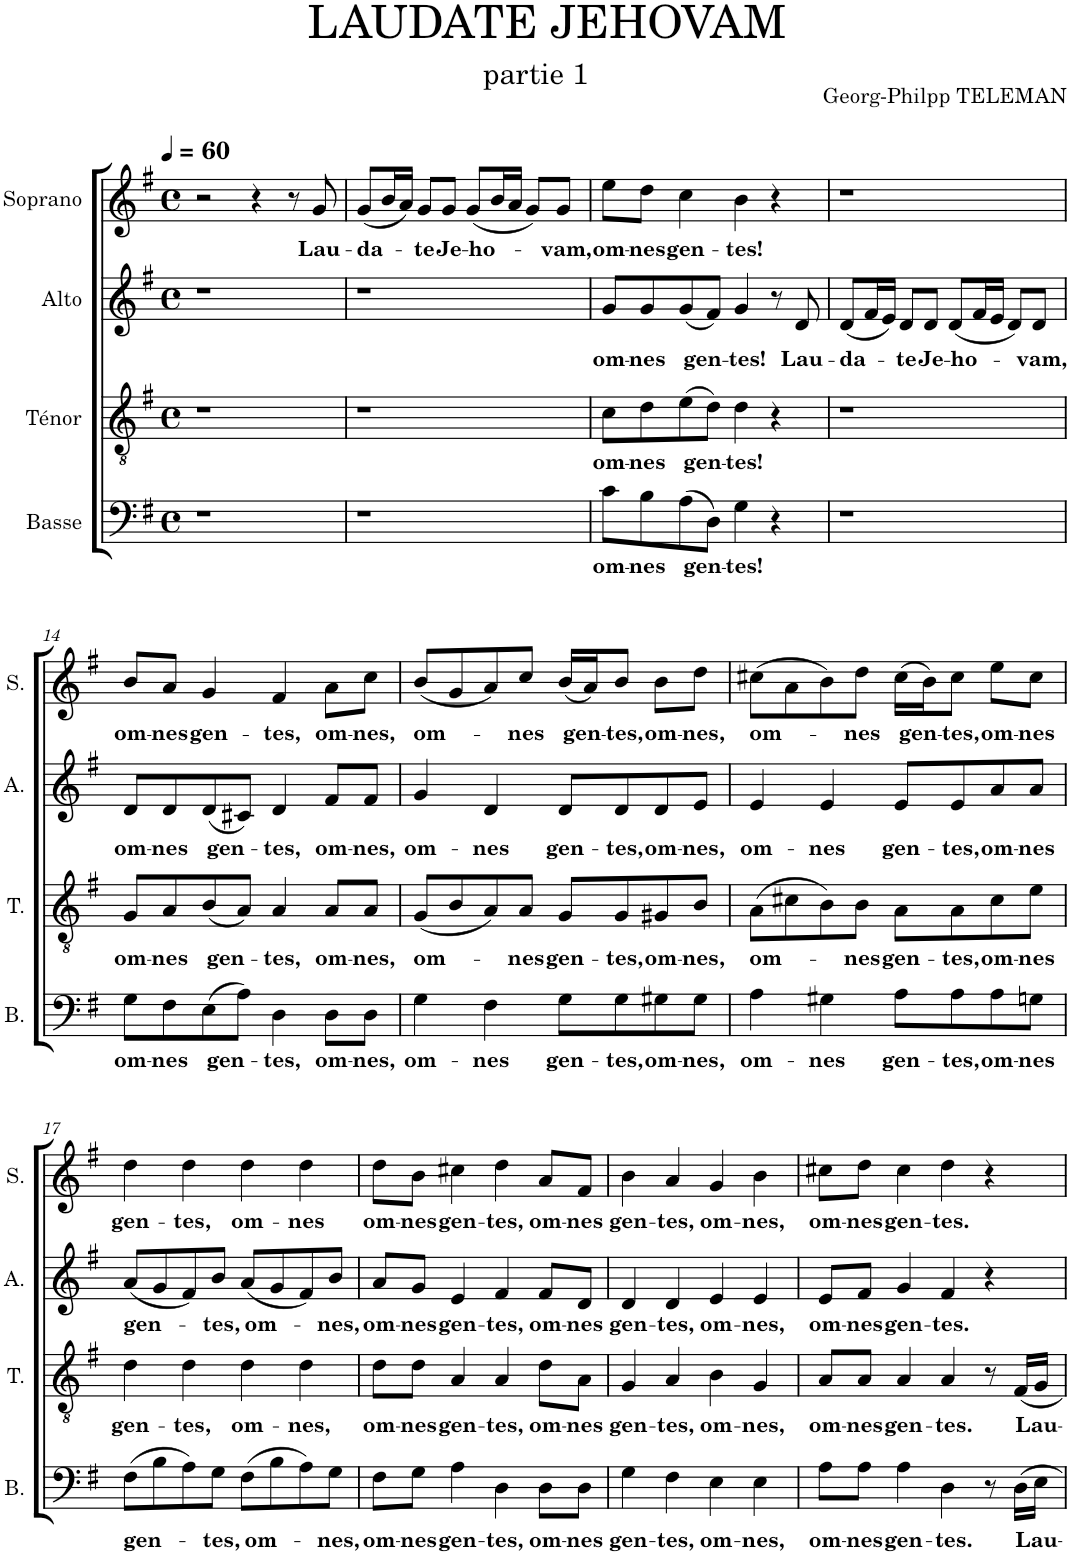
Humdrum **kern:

**kern	**text	**kern	**text	**kern	**text	**kern	**text
*part4	*part4	*part3	*part3	*part2	*part2	*part1	*part1
*staff4	*staff4	*staff3	*staff3	*staff2	*staff2	*staff1	*staff1
*I"Basse	*	*I"Ténor	*	*I"Alto	*	*I"Soprano	*
*I'B.	*	*I'T.	*	*I'A.	*	*I'S.	*
*clefF4	*	*clefGv2	*	*clefG2	*	*clefG2	*
*k[f#]	*	*k[f#]	*	*k[f#]	*	*k[f#]	*
*M4/4	*	*M4/4	*	*M4/4	*	*M4/4	*
*met(c)	*	*met(c)	*	*met(c)	*	*met(c)	*
*MM60	*	*MM60	*	*MM60	*	*MM60	*
=10	=10	=10	=10	=10	=10	=10	=10
1r	.	1r	.	1r	.	2r	.
.	.	.	.	.	.	4r	.
.	.	.	.	.	.	8r	.
!	!	!	!	!	!	!	!LO:LY:b
.	.	.	.	.	.	8g/	Lau-
=11	=11	=11	=11	=11	=11	=11	=11
!	!	!	!	!	!	!	!LO:LY:b
1r	.	1r	.	1r	.	(<8g/L	-da-
.	.	.	.	.	.	16b/L	.
.	.	.	.	.	.	16a/JJ)	.
!	!	!	!	!	!	!	!LO:LY:b
.	.	.	.	.	.	8g/L	-te
!	!	!	!	!	!	!	!LO:LY:b
.	.	.	.	.	.	8g/J	Je-
!	!	!	!	!	!	!	!LO:LY:b
.	.	.	.	.	.	(<8g/L	-ho-
.	.	.	.	.	.	16b/L	.
.	.	.	.	.	.	16a/JJ	.
.	.	.	.	.	.	8g/L)	.
!	!	!	!	!	!	!	!LO:LY:b
.	.	.	.	.	.	8g/J	-vam,
=12	=12	=12	=12	=12	=12	=12	=12
!	!LO:LY:b	!	!LO:LY:b	!	!LO:LY:b	!	!LO:LY:b
8c\L	om-	8c\L	om-	8g/L	om-	8ee\L	om-
!	!LO:LY:b	!	!LO:LY:b	!	!LO:LY:b	!	!LO:LY:b
8B\	-nes	8d\	-nes	8g/	-nes	8dd\J	-nes
!	!LO:LY:b	!	!LO:LY:b	!	!LO:LY:b	!	!LO:LY:b
(>8A\	gen-	(>8e\	gen-	(<8g/	gen-	4cc\	gen-
8D\J)	.	8d\J)	.	8f#/J)	.	.	.
!	!LO:LY:b	!	!LO:LY:b	!	!LO:LY:b	!	!LO:LY:b
4G\	-tes!	4d\	-tes!	4g/	-tes!	4b\	-tes!
4r	.	4r	.	8r	.	4r	.
!	!	!	!	!	!LO:LY:b	!	!
.	.	.	.	8d/	Lau-	.	.
=13	=13	=13	=13	=13	=13	=13	=13
!	!	!	!	!	!LO:LY:b	!	!
1r	.	1r	.	(<8d/L	-da-	1r	.
.	.	.	.	16f#/L	.	.	.
.	.	.	.	16e/JJ)	.	.	.
!	!	!	!	!	!LO:LY:b	!	!
.	.	.	.	8d/L	-te	.	.
!	!	!	!	!	!LO:LY:b	!	!
.	.	.	.	8d/J	Je-	.	.
!	!	!	!	!	!LO:LY:b	!	!
.	.	.	.	(<8d/L	-ho-	.	.
.	.	.	.	16f#/L	.	.	.
.	.	.	.	16e/JJ	.	.	.
.	.	.	.	8d/L)	.	.	.
!	!	!	!	!	!LO:LY:b	!	!
.	.	.	.	8d/J	-vam,	.	.
!!LO:LB:g=z
=14	=14	=14	=14	=14	=14	=14	=14
!	!LO:LY:b	!	!LO:LY:b	!	!LO:LY:b	!	!LO:LY:b
8G\L	om-	8G/L	om-	8d/L	om-	8b/L	om-
!	!LO:LY:b	!	!LO:LY:b	!	!LO:LY:b	!	!LO:LY:b
8F#\	-nes	8A/	-nes	8d/	-nes	8a/J	-nes
!	!LO:LY:b	!	!LO:LY:b	!	!LO:LY:b	!	!LO:LY:b
(>8E\	gen-	(<8B/	gen-	(<8d/	gen-	4g/	gen-
8A\J)	.	8A/J)	.	8c#X/J)	.	.	.
!	!LO:LY:b	!	!LO:LY:b	!	!LO:LY:b	!	!LO:LY:b
4D\	-tes,	4A/	-tes,	4d/	-tes,	4f#/	-tes,
!	!LO:LY:b	!	!LO:LY:b	!	!LO:LY:b	!	!LO:LY:b
8D\L	om-	8A/L	om-	8f#/L	om-	8a\L	om-
!	!LO:LY:b	!	!LO:LY:b	!	!LO:LY:b	!	!LO:LY:b
8D\J	-nes,	8A/J	-nes,	8f#/J	-nes,	8cc\J	-nes,
=15	=15	=15	=15	=15	=15	=15	=15
!	!LO:LY:b	!	!LO:LY:b	!	!LO:LY:b	!	!LO:LY:b
4G\	om-	(<8G/L	om-	4g/	om-	(<8b/L	om-
.	.	8B/	.	.	.	8g/	.
!	!LO:LY:b	!	!	!	!LO:LY:b	!	!
4F#\	-nes	8A/)	.	4d/	-nes	8a/)	.
!	!	!	!LO:LY:b	!	!	!	!LO:LY:b
.	.	8A/J	-nes	.	.	8cc/J	-nes
!	!LO:LY:b	!	!LO:LY:b	!	!LO:LY:b	!	!LO:LY:b
8G\L	gen-	8G/L	gen-	8d/L	gen-	(<16b/LL	gen-
.	.	.	.	.	.	16a/J)	.
!	!LO:LY:b	!	!LO:LY:b	!	!LO:LY:b	!	!LO:LY:b
8G\	-tes,	8G/	-tes,	8d/	-tes,	8b/J	-tes,
!	!LO:LY:b	!	!LO:LY:b	!	!LO:LY:b	!	!LO:LY:b
8G#X\	om-	8G#X/	om-	8d/	om-	8b\L	om-
!	!LO:LY:b	!	!LO:LY:b	!	!LO:LY:b	!	!LO:LY:b
8G#\J	-nes,	8B/J	-nes,	8e/J	-nes,	8dd\J	-nes,
=16	=16	=16	=16	=16	=16	=16	=16
!	!LO:LY:b	!	!LO:LY:b	!	!LO:LY:b	!	!LO:LY:b
4A\	om-	(>8A\L	om-	4e/	om-	(>8cc#X\L	om-
.	.	8c#X\	.	.	.	8a\	.
!	!LO:LY:b	!	!	!	!LO:LY:b	!	!
4G#X\	-nes	8B\)	.	4e/	-nes	8b\)	.
!	!	!	!LO:LY:b	!	!	!	!LO:LY:b
.	.	8B\J	-nes	.	.	8dd\J	-nes
!	!LO:LY:b	!	!LO:LY:b	!	!LO:LY:b	!	!LO:LY:b
8A\L	gen-	8A\L	gen-	8e/L	gen-	(>16cc#\LL	gen-
.	.	.	.	.	.	16b\J)	.
!	!LO:LY:b	!	!LO:LY:b	!	!LO:LY:b	!	!LO:LY:b
8A\	-tes,	8A\	-tes,	8e/	-tes,	8cc#\J	-tes,
!	!LO:LY:b	!	!LO:LY:b	!	!LO:LY:b	!	!LO:LY:b
8A\	om-	8c#\	om-	8a/	om-	8ee\L	om-
!	!LO:LY:b	!	!LO:LY:b	!	!LO:LY:b	!	!LO:LY:b
8Gn\J	-nes	8e\J	-nes	8a/J	-nes	8cc#\J	-nes
!!LO:LB:g=z
=17	=17	=17	=17	=17	=17	=17	=17
!	!LO:LY:b	!	!LO:LY:b	!	!LO:LY:b	!	!LO:LY:b
(>8F#\L	gen-	4d\	gen-	(<8a/L	gen-	4dd\	gen-
8B\	.	.	.	8g/	.	.	.
!	!	!	!LO:LY:b	!	!	!	!LO:LY:b
8A\)	.	4d\	-tes,	8f#/)	.	4dd\	-tes,
!	!LO:LY:b	!	!	!	!LO:LY:b	!	!
8G\J	-tes,	.	.	8b/J	-tes,	.	.
!	!LO:LY:b	!	!LO:LY:b	!	!LO:LY:b	!	!LO:LY:b
(>8F#\L	om-	4d\	om-	(<8a/L	om-	4dd\	om-
8B\	.	.	.	8g/	.	.	.
!	!	!	!LO:LY:b	!	!	!	!LO:LY:b
8A\)	.	4d\	-nes,	8f#/)	.	4dd\	-nes
!	!LO:LY:b	!	!	!	!LO:LY:b	!	!
8G\J	-nes,	.	.	8b/J	-nes,	.	.
=18	=18	=18	=18	=18	=18	=18	=18
!	!LO:LY:b	!	!LO:LY:b	!	!LO:LY:b	!	!LO:LY:b
8F#\L	om-	8d\L	om-	8a/L	om-	8dd\L	om-
!	!LO:LY:b	!	!LO:LY:b	!	!LO:LY:b	!	!LO:LY:b
8G\J	-nes	8d\J	-nes	8g/J	-nes	8b\J	-nes
!	!LO:LY:b	!	!LO:LY:b	!	!LO:LY:b	!	!LO:LY:b
4A\	gen-	4A/	gen-	4e/	gen-	4cc#X\	gen-
!	!LO:LY:b	!	!LO:LY:b	!	!LO:LY:b	!	!LO:LY:b
4D\	-tes,	4A/	-tes,	4f#/	-tes,	4dd\	-tes,
!	!LO:LY:b	!	!LO:LY:b	!	!LO:LY:b	!	!LO:LY:b
8D\L	om-	8d\L	om-	8f#/L	om-	8a/L	om-
!	!LO:LY:b	!	!LO:LY:b	!	!LO:LY:b	!	!LO:LY:b
8D\J	-nes	8A\J	-nes	8d/J	-nes	8f#/J	-nes
=19	=19	=19	=19	=19	=19	=19	=19
!	!LO:LY:b	!	!LO:LY:b	!	!LO:LY:b	!	!LO:LY:b
4G\	gen-	4G/	gen-	4d/	gen-	4b\	gen-
!	!LO:LY:b	!	!LO:LY:b	!	!LO:LY:b	!	!LO:LY:b
4F#\	-tes,	4A/	-tes,	4d/	-tes,	4a/	-tes,
!	!LO:LY:b	!	!LO:LY:b	!	!LO:LY:b	!	!LO:LY:b
4E\	om-	4B\	om-	4e/	om-	4g/	om-
!	!LO:LY:b	!	!LO:LY:b	!	!LO:LY:b	!	!LO:LY:b
4E\	-nes,	4G/	-nes,	4e/	-nes,	4b\	-nes,
=20	=20	=20	=20	=20	=20	=20	=20
!	!LO:LY:b	!	!LO:LY:b	!	!LO:LY:b	!	!LO:LY:b
8A\L	om-	8A/L	om-	8e/L	om-	8cc#X\L	om-
!	!LO:LY:b	!	!LO:LY:b	!	!LO:LY:b	!	!LO:LY:b
8A\J	-nes	8A/J	-nes	8f#/J	-nes	8dd\J	-nes
!	!LO:LY:b	!	!LO:LY:b	!	!LO:LY:b	!	!LO:LY:b
4A\	gen-	4A/	gen-	4g/	gen-	4cc#\	gen-
!	!LO:LY:b	!	!LO:LY:b	!	!LO:LY:b	!	!LO:LY:b
4D\	-tes.	4A/	-tes.	4f#/	-tes.	4dd\	-tes.
8r	.	8r	.	4r	.	4r	.
!	!LO:LY:b	!	!LO:LY:b	!	!	!	!
16D\LL	Lau-	16F#/LL	Lau-	.	.	.	.
16E\JJ	.	16G/JJ	.	.	.	.	.
=	=	=	=	=	=	=	=
*-	*-	*-	*-	*-	*-	*-	*-
